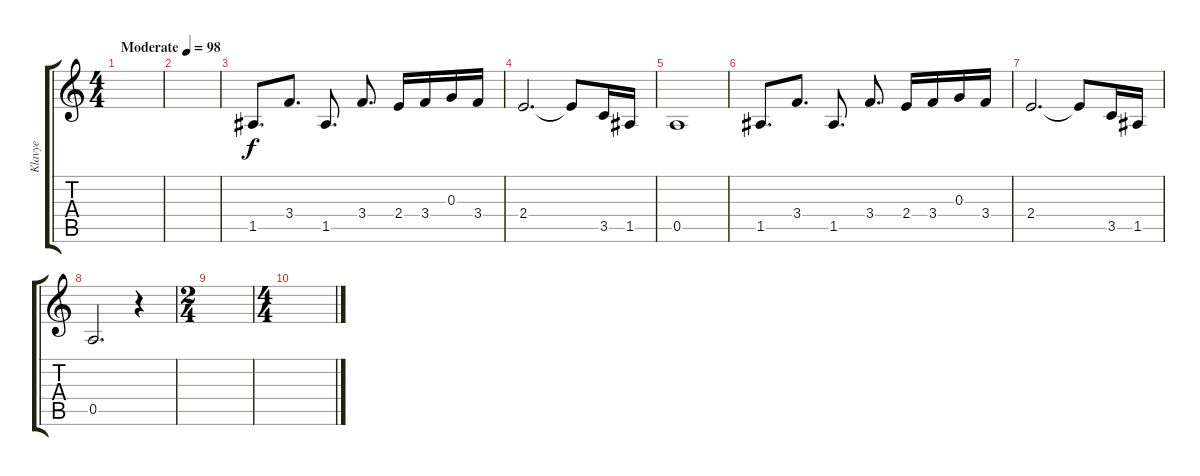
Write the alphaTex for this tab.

\track ("Klavye" "Klavye") {instrument banjo}
\staff {score tabs}
\tuning (E4 B3 G3 D3 A2 E2) {hide}
\displaytranspose 12
\ts (4 4)
\tempo (98 "Moderate")
\clef g2
\ks c
|
|
1.5.8{d} 3.4.8{d} 1.5.8{d} 3.4.8{d} 2.4.16 3.4.16 0.3.16 3.4.16 |
2.4.2{d} 2.4{t}.8 3.5.16 1.5.16 |
0.5.1 |
1.5.8{d} 3.4.8{d} 1.5.8{d} 3.4.8{d} 2.4.16 3.4.16 0.3.16 3.4.16 |
2.4.2{d} 2.4{t}.8 3.5.16 1.5.16 |
0.5.2{d} r.4 |
\ts (2 4)
|
\ts (4 4)
